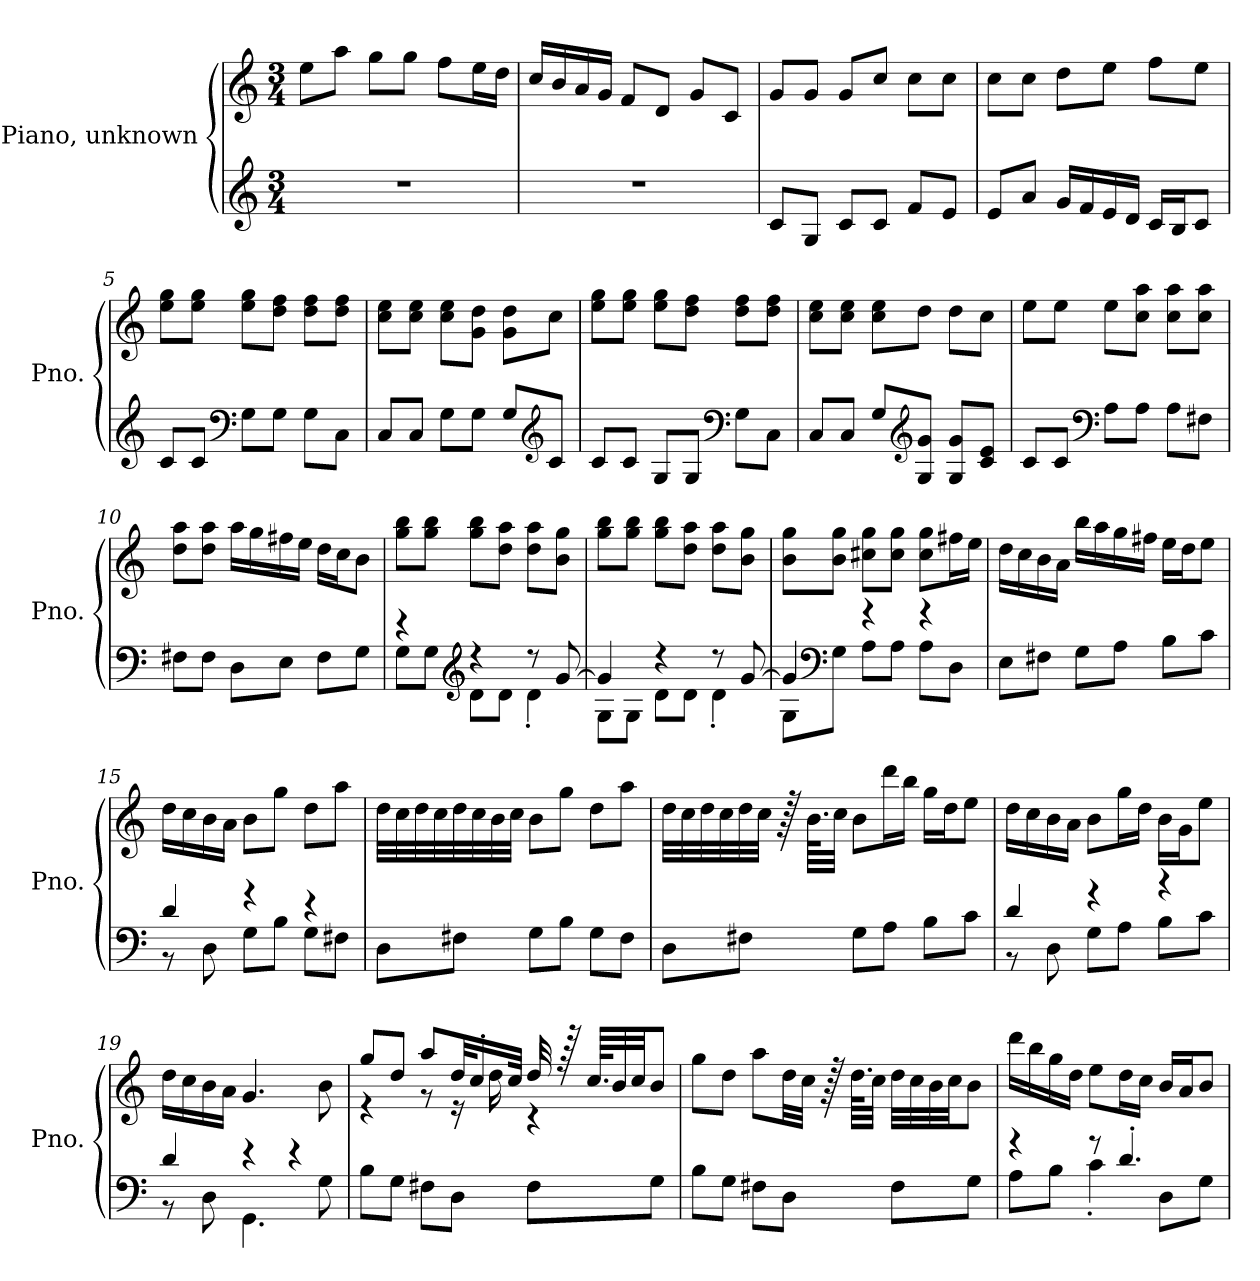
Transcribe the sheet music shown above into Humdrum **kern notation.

**kern	**kern
*part1	*part1
*staff2	*staff1
*I"Piano, unknown	*
*I'Pno.	*
*clefG2	*clefG2
*k[]	*k[]
*M3/4	*M3/4
*MM109	*MM109
=1	=1
2.r	8ee\L
.	8aa\J
.	8gg\L
.	8gg\J
.	8ff\L
.	16ee\L
.	16dd\JJ
=2	=2
2.r	16cc/LL
.	16b/
.	16a/
.	16g/JJ
.	8f/L
.	8d/J
.	8g/L
.	8c/J
=3	=3
8c/L	8g/L
8G/J	8g/J
8c/L	8g/L
8c/J	8cc/J
8f/L	8cc\L
8e/J	8cc\J
=4	=4
8e/L	8cc\L
8a/J	8cc\J
16g/LL	8dd\L
16f/	.
16e/	8ee\J
16d/JJ	.
16c/LL	8ff\L
16B/J	.
8c/J	8ee\J
=5	=5
8c/L	8ee\ 8gg\L
8c/J	8ee\ 8gg\J
*clefF4	*
8G\L	8ee\ 8gg\L
8G\J	8dd\ 8ff\J
8G\L	8dd\ 8ff\L
8C\J	8dd\ 8ff\J
!!LO:LB:g=z
=6	=6
8C/L	8cc\ 8ee\L
8C/J	8cc\ 8ee\J
8G\L	8cc\ 8ee\L
8G\J	8g\ 8dd\J
8G/L	8g\ 8dd\L
*clefG2	*
8c/J	8cc\J
=7	=7
8c/L	8ee\ 8gg\L
8c/J	8ee\ 8gg\J
8G/L	8ee\ 8gg\L
8G/J	8dd\ 8ff\J
*clefF4	*
8G\L	8dd\ 8ff\L
8C\J	8dd\ 8ff\J
=8	=8
8C/L	8cc\ 8ee\L
8C/J	8cc\ 8ee\J
8G/L	8cc\ 8ee\L
*clefG2	*
8G/ 8g/J	8dd\J
8G/ 8g/L	8dd\L
8c/ 8e/J	8cc\J
=9	=9
8c/L	8ee\L
8c/J	8ee\J
*clefF4	*
8A\L	8ee\L
8A\J	8cc\ 8aa\J
8A\L	8cc\ 8aa\L
8F#X\J	8cc\ 8aa\J
!!LO:LB:g=z
=10	=10
8F#X\L	8dd\ 8aa\L
8F#\J	8dd\ 8aa\J
8D\L	16aa\LL
.	16gg\
8E\J	16ff#X\
.	16ee\JJ
8F#\L	16dd\LL
.	16cc\J
8G\J	8b\J
=11	=11
*^	*
4r	8G\L	8gg\ 8bb\L
.	8G\J	8gg\ 8bb\J
*clefG2	*	*
4r	8d\L	8gg\ 8bb\L
.	8d\J	8dd\ 8aa\J
8r	4d'\	8dd\ 8aa\L
[8g/	.	8b\ 8gg\J
=12	=12	=12
4g/]	8G\L	8gg\ 8bb\L
.	8G\J	8gg\ 8bb\J
4r	8d\L	8gg\ 8bb\L
.	8d\J	8dd\ 8aa\J
8r	4d'\	8dd\ 8aa\L
[8g/	.	8b\ 8gg\J
=13	=13	=13
4g/]	8G\L	8b\ 8gg\L
*clefF4	*	*
.	8G\J	8b\ 8gg\J
4r	8A\L	8cc#X\ 8gg\L
.	8A\J	8cc#\ 8gg\J
4r	8A\L	8cc#\ 8gg\L
.	8D\J	16ff#X\L
.	.	16ee\JJ
*v	*v	*
!!LO:LB:g=z
=14	=14
8E\L	16dd\LL
.	16cc\
8F#X\J	16b\
.	16a\JJ
8G\L	16bb\LL
.	16aa\
8A\J	16gg\
.	16ff#X\JJ
8B\L	16ee\LL
.	16dd\J
8c\J	8ee\J
=15	=15
*^	*
4d/	8r	16dd\LL
.	.	16cc\
.	8D\	16b\
.	.	16a\JJ
4r	8G\L	8b\L
.	8B\J	8gg\J
4r	8G\L	8dd\L
.	8F#X\J	8aa\J
*v	*v	*
=16	=16
8D\L	32dd\LLL
.	32cc\
.	32dd\
.	32cc\
8F#X\J	32dd\
.	32cc\
.	32b\
.	32cc\JJJ
8G\L	8b\L
8B\J	8gg\J
8G\L	8dd\L
8F#\J	8aa\J
!!LO:LB:g=z
=17	=17
8D\L	32dd\LLL
.	32cc\
.	32dd\
.	32cc\
8F#X\J	32dd\
.	32cc\JJJ
.	128r
.	64.b\KLLL
.	32cc\JJJ
8G\L	8b\L
8A\J	16ddd\L
.	16bb\JJ
8B\L	16gg\LL
.	16dd\J
8c\J	8ee\J
=18	=18
*^	*
4d/	8r	16dd\LL
.	.	16cc\
.	8D\	16b\
.	.	16a\JJ
4r	8G\L	8b\L
.	8A\J	16gg\L
.	.	16dd\JJ
4r	8B\L	16b\LL
.	.	16g\J
.	8c\J	8ee\J
=19	=19	=19
4d/	8r	16dd\LL
.	.	16cc\
.	8D\	16b\
.	.	16a\JJ
4r	4.GG\	4.g/
4r	.	.
.	8G\	8b\
*v	*v	*
!!LO:LB:g=z
=20	=20
*	*^
8B\L	8gg/L	4r
8G\J	8dd/J	.
8F#X\L	8aa/L	8r
8D\J	32dd/KL	16r
.	16cc'/	.
.	.	16dd\
.	32cc/JJk	.
8F#\L	32dd/	4r
.	128r	.
.	64.cc/KLLL	.
.	32b/	.
.	32cc/JJ	.
8G\J	8b/J	.
*	*v	*v
=21	=21
8B\L	8gg\L
8G\J	8dd\J
8F#X\L	8aa\L
8D\J	32dd\LL
.	32cc\JJJ
.	128r
.	64.dd\KLLL
.	32cc\JJJ
8F#\L	32dd\LLL
.	32cc\
.	32b\
.	32cc\JJ
8G\J	8b\J
=22	=22
*^	*
4r	8A\L	16ddd\LL
.	.	16bb\
.	8B\J	16gg\
.	.	16dd\JJ
8r	4c'\	8ee\L
4.d'/	.	16dd\L
.	.	16cc\JJ
.	8D\L	16b/LL
.	.	16a/J
.	8G\J	8b/J
*v	*v	*
=	=
*-	*-
